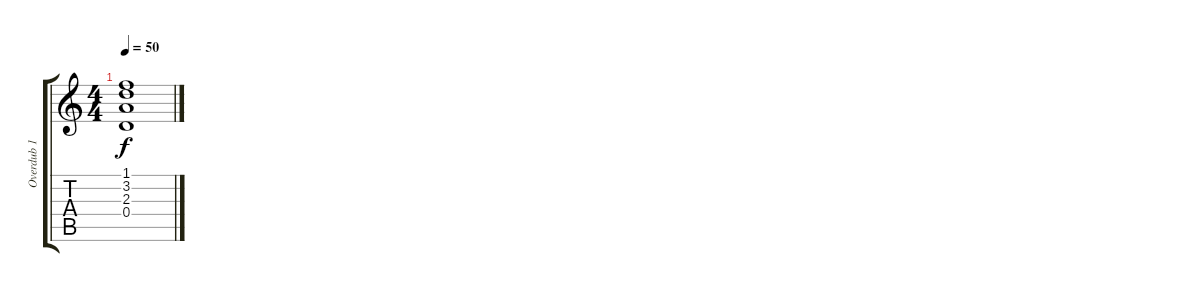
\track ("Overdub 1" "Overdub 1") {instrument overdrivenguitar}
\staff {score tabs}
\tuning (E4 B3 G3 D3 A2 E2) {hide}
\ts (4 4)
\tempo 50
\clef g2
\ks c
(1.1{t} 3.2{t} 2.3{t} 0.4{t}).1{dy f}
